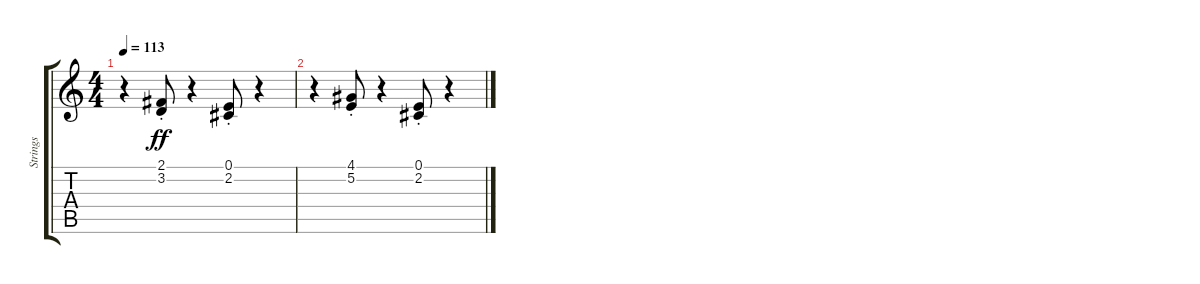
\track ("Strings" "Strings") {instrument stringensemble1}
\staff {score tabs}
\tuning (E4 B3 G3 D3 A2 E2) {hide}
\ts (4 4)
\tempo 113
\clef g2
\ks c
r.4{dy ff} (2.1{st} 3.2{st}).8 r.4 (0.1{st} 2.2{st}).8 r.4 |
r.4 (4.1{st} 5.2{st}).8 r.4 (0.1{st} 2.2{st}).8 r.4
